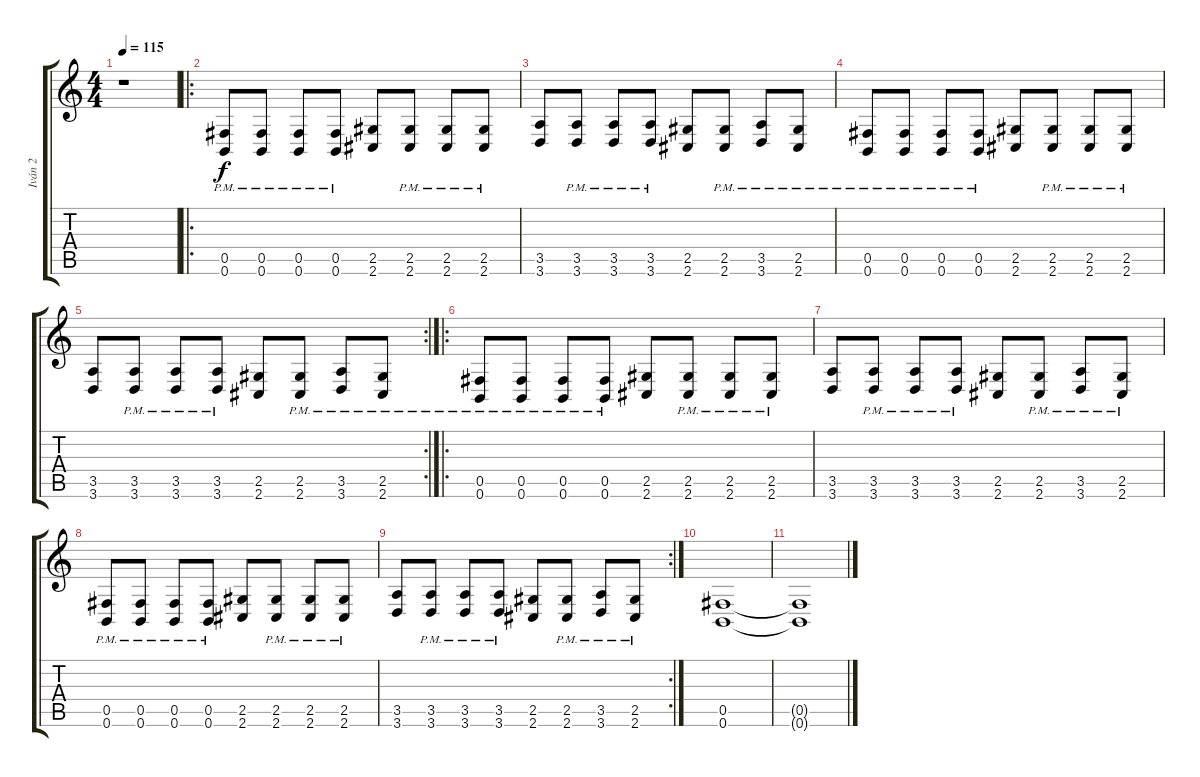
\track ("Iván 2" "Iván 2") {instrument overdrivenguitar}
\staff {score tabs}
\tuning (Db4 Ab3 E3 B2 Gb2 B1) {hide}
\ts (4 4)
\tempo 115
\clef g2
\ks c
r.1{dy f volume 16} |
\ro
(0.5{pm} 0.6{pm}).8 (0.5{pm} 0.6{pm}).8 (0.5{pm} 0.6{pm}).8 (0.5{pm} 0.6{pm}).8 (2.5 2.6).8 (2.5{pm} 2.6{pm}).8 (2.5{pm} 2.6{pm}).8 (2.5{pm} 2.6{pm}).8 |
(3.5 3.6).8 (3.5{pm} 3.6{pm}).8 (3.5{pm} 3.6{pm}).8 (3.5{pm} 3.6{pm}).8 (2.5 2.6).8 (2.5{pm} 2.6{pm}).8 (3.5{pm} 3.6{pm}).8 (2.5{pm} 2.6{pm}).8 |
(0.5{pm} 0.6{pm}).8 (0.5{pm} 0.6{pm}).8 (0.5{pm} 0.6{pm}).8 (0.5{pm} 0.6{pm}).8 (2.5 2.6).8 (2.5{pm} 2.6{pm}).8 (2.5{pm} 2.6{pm}).8 (2.5{pm} 2.6{pm}).8 |
\rc 2
(3.5 3.6).8 (3.5{pm} 3.6{pm}).8 (3.5{pm} 3.6{pm}).8 (3.5{pm} 3.6{pm}).8 (2.5 2.6).8 (2.5{pm} 2.6{pm}).8 (3.5{pm} 3.6{pm}).8 (2.5{pm} 2.6{pm}).8 |
\ro
(0.5{pm} 0.6{pm}).8 (0.5{pm} 0.6{pm}).8 (0.5{pm} 0.6{pm}).8 (0.5{pm} 0.6{pm}).8 (2.5 2.6).8 (2.5{pm} 2.6{pm}).8 (2.5{pm} 2.6{pm}).8 (2.5{pm} 2.6{pm}).8 |
(3.5 3.6).8 (3.5{pm} 3.6{pm}).8 (3.5{pm} 3.6{pm}).8 (3.5{pm} 3.6{pm}).8 (2.5 2.6).8 (2.5{pm} 2.6{pm}).8 (3.5{pm} 3.6{pm}).8 (2.5{pm} 2.6{pm}).8 |
(0.5{pm} 0.6{pm}).8 (0.5{pm} 0.6{pm}).8 (0.5{pm} 0.6{pm}).8 (0.5{pm} 0.6{pm}).8 (2.5 2.6).8 (2.5{pm} 2.6{pm}).8 (2.5{pm} 2.6{pm}).8 (2.5{pm} 2.6{pm}).8 |
\rc 2
(3.5 3.6).8 (3.5{pm} 3.6{pm}).8 (3.5{pm} 3.6{pm}).8 (3.5{pm} 3.6{pm}).8 (2.5 2.6).8 (2.5{pm} 2.6{pm}).8 (3.5{pm} 3.6{pm}).8 (2.5{pm} 2.6{pm}).8 |
(0.5 0.6).1{volume 0} |
(0.5{t} 0.6{t}).1
